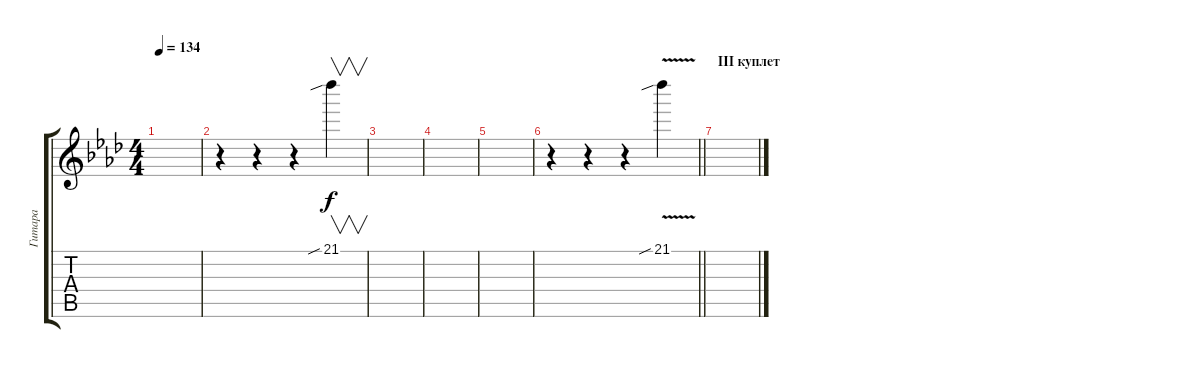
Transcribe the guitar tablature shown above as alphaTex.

\track ("Гитара" "Гитара") {instrument distortionguitar}
\staff {score tabs}
\tuning (E4 B3 G3 D3 A2 E2) {hide}
\ts (4 4)
\tempo 134
\clef g2
\ks fminor
|
r.4{volume 16} r.4 r.4 21.1{sib}.4{v} |
|
|
|
\barLineRight lightlight
r.4 r.4 r.4 21.1{v sib}.4 |
\section ("" "III куплет")
